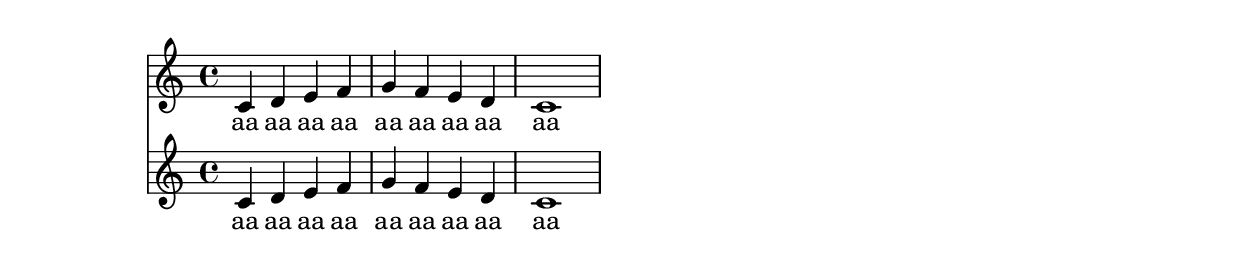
% Do not edit this file; it is automatically
% generated from Documentation/snippets/new
% This file is in the public domain.
%% Note: this file works from version 2.13.16
\version "2.13.16"

\header {
%% Translation of GIT committish: 5a7301fc350ffc3ab5bd3a2084c91666c9e9a549
  texidoces = "
Este fragmento de código muestra cómo situar la línea de base de la
letra más cerca del pentagrama.

"
  doctitlees = "Ajuste del especiado vertical de la letra"


%% Translation of GIT committish: 9a65042d49324f2e3dff18c4b0858def81232eea
  texidocfr = "
Cet extrait illustre la manière de rapprocher la ligne de paroles
de la portée.

"
  doctitlefr = "Ajustement de l'espacement vertical des paroles"


  lsrtags = "text, vocal-music, spacing"
  texidoc = "
This snippet shows how to bring the lyrics line closer to the staff.

"
  doctitle = "Adjusting lyrics vertical spacing"
} % begin verbatim


% Default layout:
<<
  \new Staff \new Voice = melody \relative c' {
    c4 d e f
    g4 f e d
    c1
  }
  \new Lyrics \lyricsto melody { aa aa aa aa aa aa aa aa aa }

  % Reducing the minimum space below the staff and above the lyrics:
  \new Staff {
    \new Voice = melody \relative c' {
      c4 d e f
      g4 f e d
      c1
    }
  }
  \new Lyrics \with {
    \override VerticalAxisGroup #'inter-staff-spacing = #'((space . 1))
  }
  \lyricsto melody { aa aa aa aa aa aa aa aa aa }
>>
